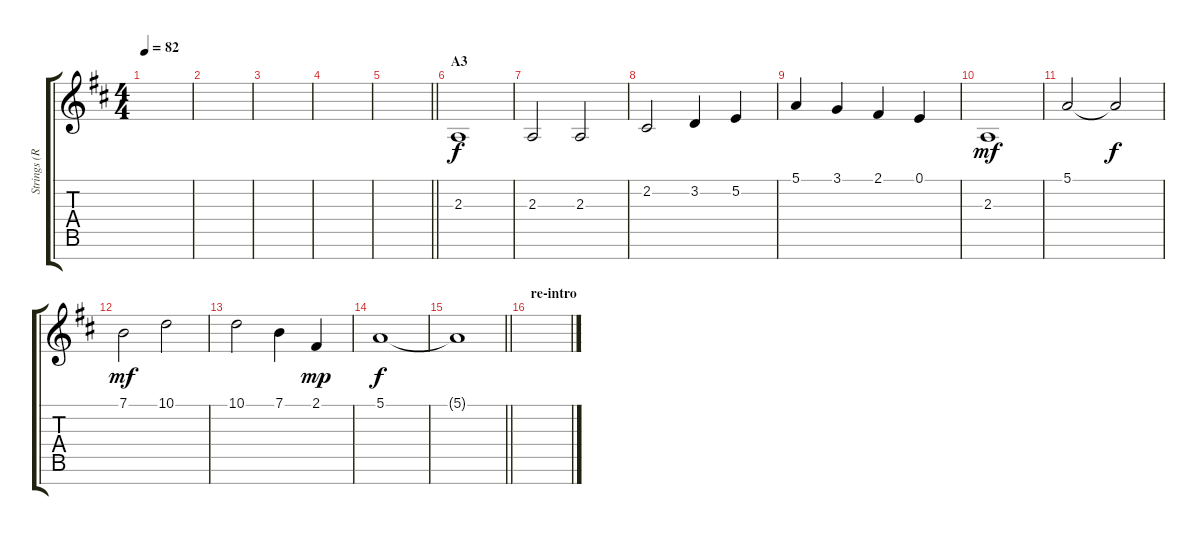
\track ("Strings (R)" "Strings (R") {instrument stringensemble2}
\staff {score tabs}
\tuning (E4 B3 G3 D3 A2 E2 B1) {hide}
\ts (4 4)
\tempo 82
\clef g2
\ks d
|
|
|
|
\barLineRight lightlight
|
\section ("" "A3")
2.3.1{volume 9} |
2.3.2 2.3.2 |
2.2.2 3.2.4 5.2.4 |
5.1.4{dy f} 3.1.4 2.1.4 0.1.4 |
2.3.1{dy mf} |
5.1.2 5.1{t}.2{dy f volume 7} |
7.1.2{dy mf volume 12} 10.1.2 |
10.1.2 7.1.4{volume 6} 2.1.4{dy mp} |
5.1.1{dy f volume 9} |
\barLineRight lightlight
5.1{t}.1{volume 3} |
\section ("" "re-intro")
